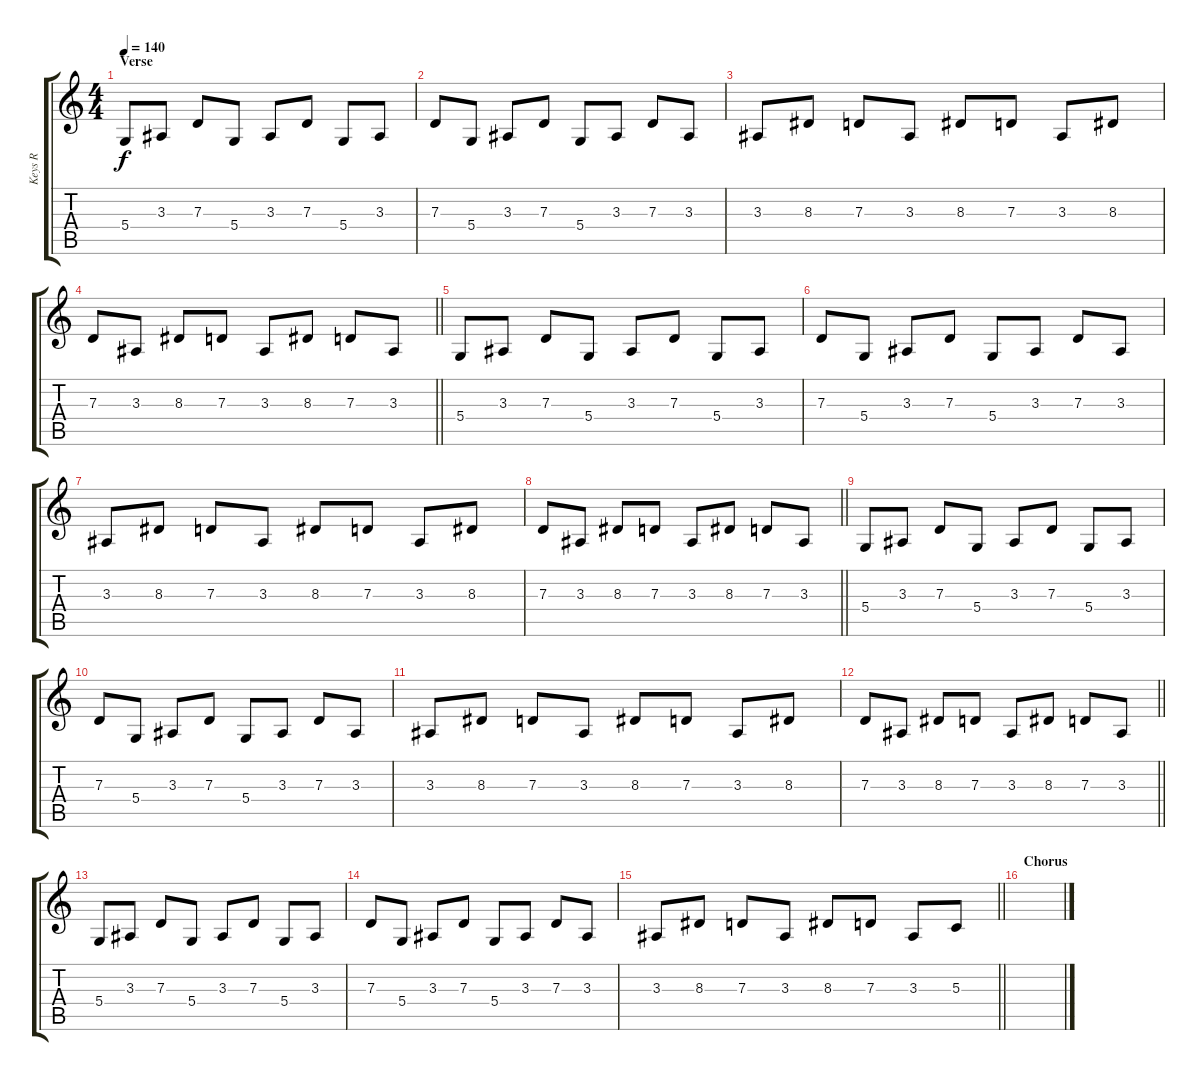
\track ("Keys R" "Keys R") {instrument electricpiano1}
\staff {score tabs}
\tuning (E4 B3 G3 D3 A2 E2) {hide}
\ts (4 4)
\section ("" "Verse")
\tempo 140
\clef g2
\ks c
5.4.8{dy f} 3.3.8 7.3.8 5.4.8 3.3.8 7.3.8 5.4.8 3.3.8 |
7.3.8 5.4.8 3.3.8 7.3.8 5.4.8 3.3.8 7.3.8 3.3.8 |
3.3.8 8.3.8 7.3.8 3.3.8 8.3.8 7.3.8 3.3.8 8.3.8 |
\barLineRight lightlight
7.3.8 3.3.8 8.3.8 7.3.8 3.3.8 8.3.8 7.3.8 3.3.8 |
5.4.8 3.3.8 7.3.8 5.4.8 3.3.8 7.3.8 5.4.8 3.3.8 |
7.3.8 5.4.8 3.3.8 7.3.8 5.4.8 3.3.8 7.3.8 3.3.8 |
3.3.8 8.3.8 7.3.8 3.3.8 8.3.8 7.3.8 3.3.8 8.3.8 |
\barLineRight lightlight
7.3.8 3.3.8 8.3.8 7.3.8 3.3.8 8.3.8 7.3.8 3.3.8 |
5.4.8 3.3.8 7.3.8 5.4.8 3.3.8 7.3.8 5.4.8 3.3.8 |
7.3.8 5.4.8 3.3.8 7.3.8 5.4.8 3.3.8 7.3.8 3.3.8 |
3.3.8 8.3.8 7.3.8 3.3.8 8.3.8 7.3.8 3.3.8 8.3.8 |
\barLineRight lightlight
7.3.8 3.3.8 8.3.8 7.3.8 3.3.8 8.3.8 7.3.8 3.3.8 |
5.4.8 3.3.8 7.3.8 5.4.8 3.3.8 7.3.8 5.4.8 3.3.8 |
7.3.8 5.4.8 3.3.8 7.3.8 5.4.8 3.3.8 7.3.8 3.3.8 |
\barLineRight lightlight
3.3.8 8.3.8 7.3.8 3.3.8 8.3.8 7.3.8 3.3.8 5.3.8 |
\section ("" "Chorus")
